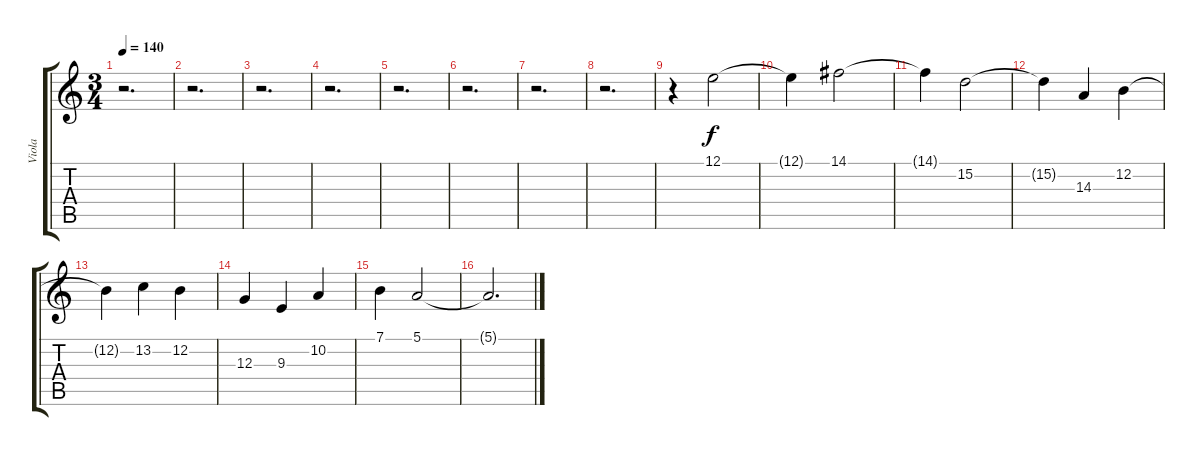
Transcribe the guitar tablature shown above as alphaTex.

\track ("Viola" "Viola") {instrument viola}
\staff {score tabs}
\tuning (E4 B3 G3 D3 A2 E2) {hide}
\ts (3 4)
\tempo 140
\clef g2
\ks c
r.2{d dy f} |
r.2{d} |
r.2{d} |
r.2{d} |
r.2{d} |
r.2{d} |
r.2{d} |
r.2{d} |
r.4 12.1.2 |
12.1{t}.4 14.1.2 |
14.1{t}.4 15.2.2 |
15.2{t}.4 14.3.4 12.2.4 |
12.2{t}.4 13.2.4 12.2.4 |
12.3.4 9.3.4 10.2.4 |
7.1.4 5.1.2 |
5.1{t}.2{d}
